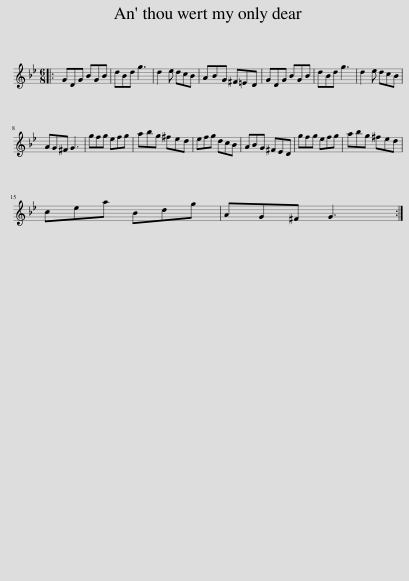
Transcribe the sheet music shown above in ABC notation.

X:1
L:1/8
M:6/8
I:linebreak $
K:Gmin
V:1 treble
V:1
|: GDG BGB | dBd g3 | d2 e dcB | ABG ^F=ED | GDG BGB | %5
 dBd g3 | d2 e dcB |$ AG^F G3 | gfg efg | abg ^fed | %10
 efg dcB | ABG ^FED | gfg efg | abg ^fed |$ cea Bdg | %15
 AG^F G3 :| %16
